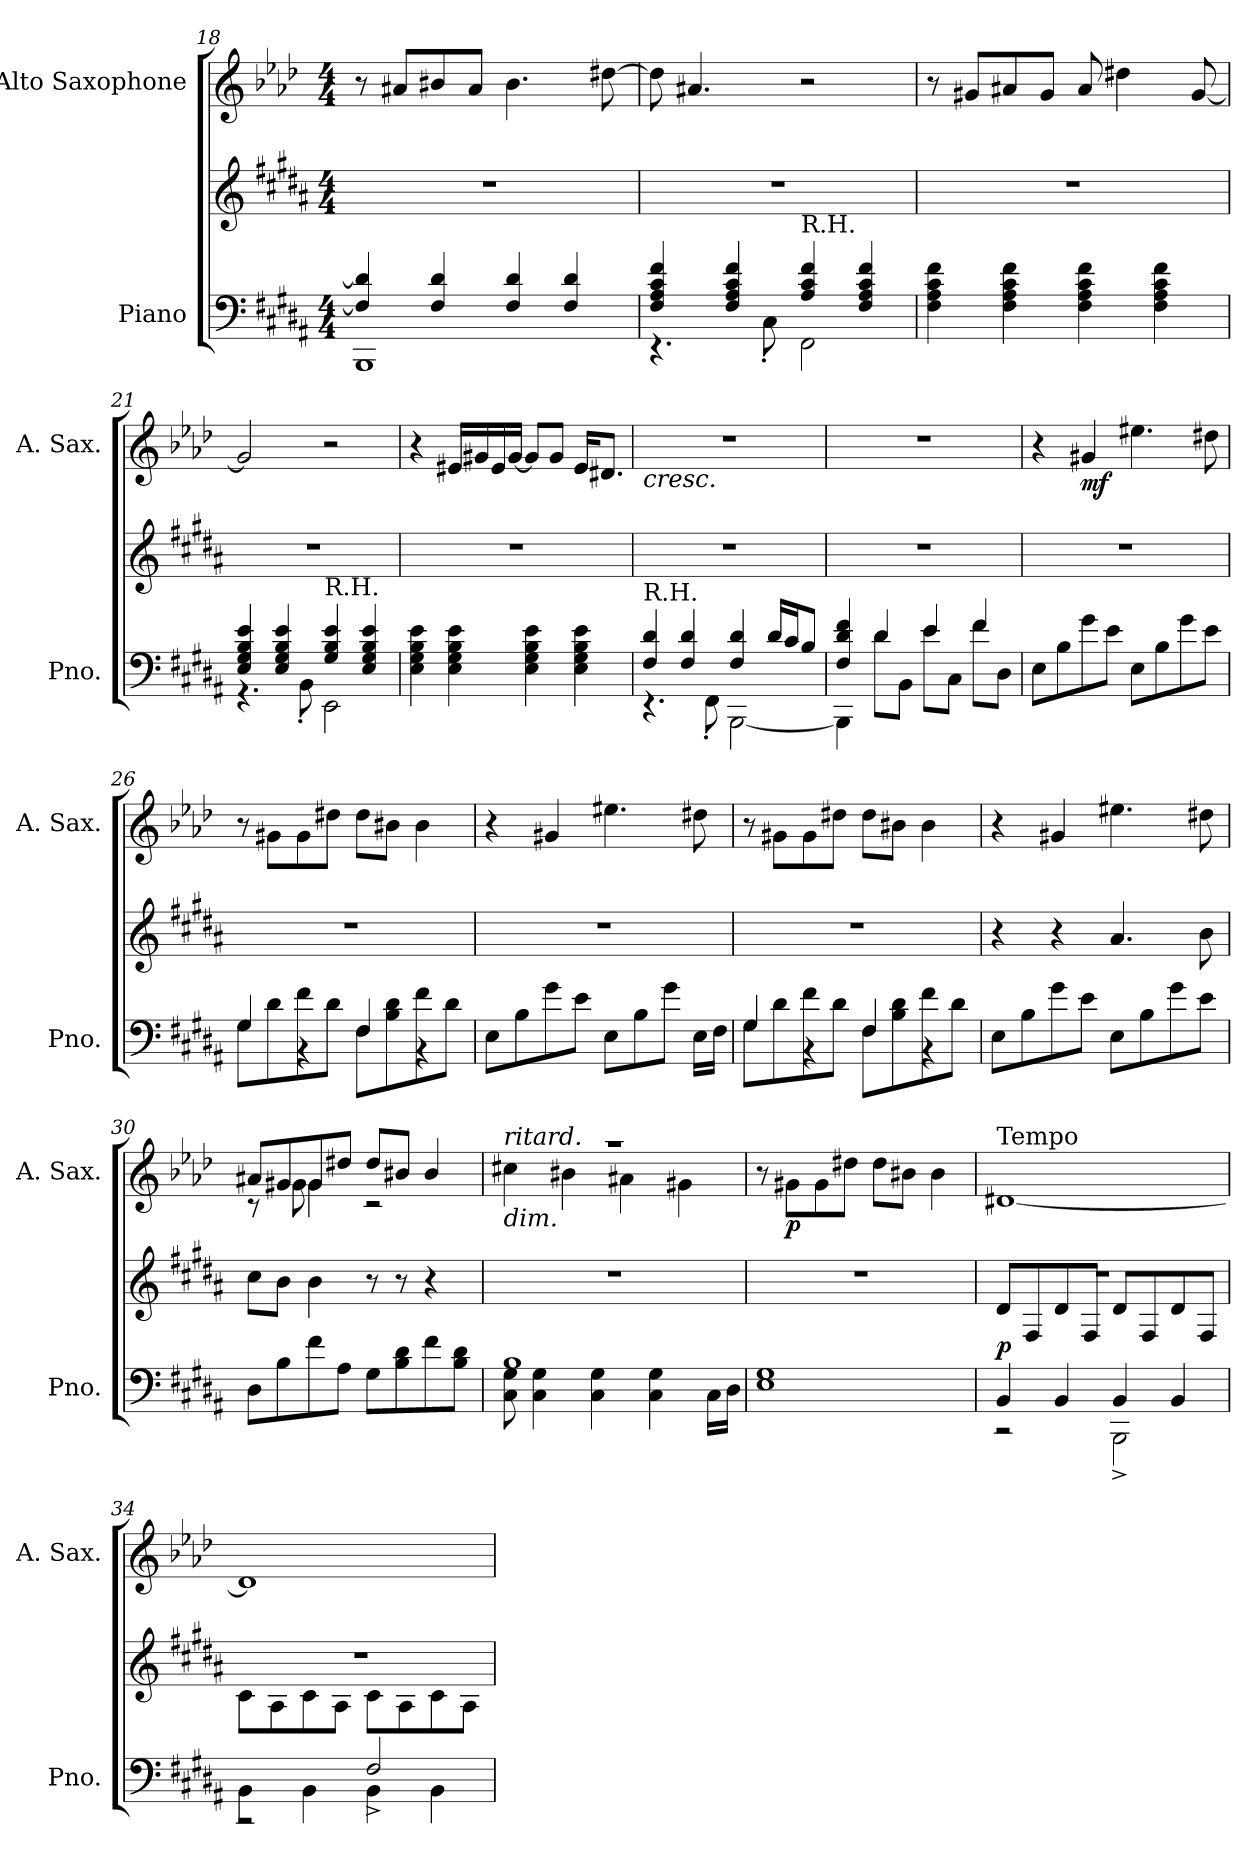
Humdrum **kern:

**kern	**kern	**dynam	**kern	**dynam
*part2	*part2	*part2	*part1	*part1
*staff3	*staff2	*staff2/3	*staff1	*staff1
*I"Piano	*	*	*I"Alto Saxophone	*
*I'Pno.	*	*	*I'A. Sax.	*
!!LO:LB:g=z
*clefF4	*clefG2	*	*clefG2	*
*	*	*	*ITrd5c9	*
*k[f#c#g#d#a#]	*k[f#c#g#d#a#]	*	*k[b-e-a-d-g-c-f-]	*
*M4/4	*M4/4	*	*M4/4	*
=18	=18	=18	=18	=18
*^	*	*	*	*
4F#/] 4d#/]	1BBB	1r	.	8r	.
.	.	.	.	8c#X/L	.
4F#/ 4d#/	.	.	.	8d#X/	.
.	.	.	.	8c#/J	.
4F#/ 4d#/	.	.	.	4.d#\	.
4F#/ 4d#/	.	.	.	.	.
.	.	.	.	[8f#X\	.
=19	=19	=19	=19	=19	=19
4F#/ 4A#/ 4c#/ 4f#/	4.r	1r	.	8f#\]	.
.	.	.	.	4.c#X/	.
4F#/ 4A#/ 4c#/ 4f#/	.	.	.	.	.
.	8C#'\	.	.	.	.
!LO:TX:a:t=R.H.	!	!	!	!	!
4A#/ 4c#/ 4f#/	2FF#\	.	.	2r	.
4F#/ 4A#/ 4c#/ 4f#/	.	.	.	.	.
*v	*v	*	*	*	*
=20	=20	=20	=20	=20
4F#\ 4A#\ 4c#\ 4f#\	1r	.	8r	.
.	.	.	8Bn/L	.
4F#\ 4A#\ 4c#\ 4f#\	.	.	8c#X/	.
.	.	.	8B/J	.
4F#\ 4A#\ 4c#\ 4f#\	.	.	8c#/	.
.	.	.	4f#X\	.
4F#\ 4A#\ 4c#\ 4f#\	.	.	.	.
.	.	.	[8B/	.
=21	=21	=21	=21	=21
*^	*	*	*	*
4E/ 4G#/ 4B/ 4e/	4.r	1r	.	2B/]	.
4E/ 4G#/ 4B/ 4e/	.	.	.	.	.
.	8BB'\	.	.	.	.
!LO:TX:a:t=R.H.	!	!	!	!	!
4G#/ 4B/ 4e/	2EE\	.	.	2r	.
4E/ 4G#/ 4B/ 4e/	.	.	.	.	.
*v	*v	*	*	*	*
!!LO:LB:g=z
=22	=22	=22	=22	=22
4E\ 4G#\ 4B\ 4e\	1r	.	4r	.
4E\ 4G#\ 4B\ 4e\	.	.	16G#X/LL	.
.	.	.	16Bn/	.
.	.	.	16G#/	.
.	.	.	[16B/JJ	.
4E\ 4G#\ 4B\ 4e\	.	.	8B/L]	.
.	.	.	8B/J	.
4E\ 4G#\ 4B\ 4e\	.	.	16G#/KL	.
.	.	.	8.F#X/J	.
=23	=23	=23	=23	=23
*^	*	*	*	*
!LO:TX:a:t=R.H.	!	!	!	!	!
!	!	!	!	!	!LO:HP:b
4F#/ 4d#/	4.r	1r	.	1r	<
4F#/ 4d#/	.	.	.	.	.
.	8FF#'\	.	.	.	.
4F#/ 4d#/	[2BBB\	.	.	.	.
16d#/LL	.	.	.	.	.
16c#/J	.	.	.	.	.
8B/J	.	.	.	.	.
=24	=24	=24	=24	=24	=24
4F#/ 4d#/ 4f#/	4BBB\]	1r	.	1r	.
4d#/	8d#\L	.	.	.	.
.	8BB\J	.	.	.	.
4e/	8e\L	.	.	.	.
.	8C#\J	.	.	.	.
4f#/	8f#\L	.	.	.	.
.	8D#\J	.	.	.	.
*v	*v	*	*	*	*
=25	=25	=25	=25	=25
8E\L	1r	.	4r	.
8B\	.	.	.	.
!	!	!	!	!LO:DY:b
8g#\	.	.	4Bn/	mf
8e\J	.	.	.	.
8E\L	.	.	4.g#X\	[
8B\	.	.	.	.
8g#\	.	.	.	.
8e\J	.	.	8f#X\	.
!!LO:LB:g=z
=26	=26	=26	=26	=26
*^	*	*	*	*
8G#\L	4G#/	1r	.	8r	.
8d#\	.	.	.	8Bn\L	.
8f#\	4r	.	.	8B\	.
8d#\J	.	.	.	8f#X\J	.
8F#\L	4F#/	.	.	8f#\L	.
8B\ 8d#\	.	.	.	8d#X\J	.
8f#\	4r	.	.	4d#\	.
8d#\J	.	.	.	.	.
*v	*v	*	*	*	*
=27	=27	=27	=27	=27
8E\L	1r	.	4r	.
8B\	.	.	.	.
8g#\	.	.	4Bn/	.
8e\J	.	.	.	.
8E\L	.	.	4.g#X\	.
8B\	.	.	.	.
8g#\J	.	.	.	.
16E\LL	.	.	8f#X\	.
16F#\JJ	.	.	.	.
=28	=28	=28	=28	=28
*^	*	*	*	*
8G#\L	4G#/	1r	.	8r	.
8d#\	.	.	.	8Bn\L	.
8f#\	4r	.	.	8B\	.
8d#\J	.	.	.	8f#X\J	.
8F#\L	4F#/	.	.	8f#\L	.
8B\ 8d#\	.	.	.	8d#X\J	.
8f#\	4r	.	.	4d#\	.
8d#\J	.	.	.	.	.
*v	*v	*	*	*	*
!!LO:PB:g=z
=29	=29	=29	=29	=29
8E\L	4r	.	4r	.
8B\	.	.	.	.
8g#\	4r	.	4Bn/	.
8e\J	.	.	.	.
8E\L	4.a#/	.	4.g#X\	.
8B\	.	.	.	.
8g#\	.	.	.	.
8e\J	8b\	.	8f#X\	.
=30	=30	=30	=30	=30
*	*	*	*^	*
8D#\L	8cc#\L	.	8c#X/L	8r	.
8B\	8b\J	.	8Bn/	8B\	.
8f#\	4b\	.	8B/	4B\	.
8A#\J	.	.	8f#X/J	.	.
8G#\L	8r	.	8f#/L	2r	.
8B\ 8d#\	8r	.	8d#X/J	.	.
8f#\	4r	.	4d#/	.	.
8B\ 8d#\J	.	.	.	.	.
=31	=31	=31	=31	=31	=31
*^	*	*	*	*	*
!	!	!	!	!LO:TX:a:i:t=ritard.	!	!
!	!	!	!	!LO:TX:b:i:t=dim.	!	!
1B	8C#\ 8G#\	1r	.	1r	4en\	.
.	4C#\ 4G#\	.	.	.	.	.
.	.	.	.	.	4d#X\	.
.	4C#\ 4G#\	.	.	.	.	.
.	.	.	.	.	4c#X\	.
.	4C#\ 4G#\	.	.	.	.	.
.	.	.	.	.	4Bn\	.
.	16C#\LL	.	.	.	.	.
.	16D#\JJ	.	.	.	.	.
*v	*v	*	*	*v	*v	*
=32	=32	=32	=32	=32
1E 1G#	1r	.	8r	.
!	!	!	!	!LO:DY:b
.	.	.	8Bn\L	p
.	.	.	8B\	.
.	.	.	8f#X\J	.
.	.	.	8f#\L	.
.	.	.	8d#X\J	.
.	.	.	4d#\	.
!!LO:LB:g=z
=33	=33	=33	=33	=33
*^	*^	*	*	*
!	!	!	!	!	!LO:TX:a:t=Tempo	!
!	!	!	!	!LO:DY:a=2	!	!
4BB/	2r	1r	8d#\L	p	[1F#X	.
.	.	.	8F#/	.	.	.
4BB/	.	.	8d#\	.	.	.
.	.	.	8F#/J	.	.	.
4BB/	2BBB^\	.	8d#\L	.	.	.
.	.	.	8F#/	.	.	.
4BB/	.	.	8d#\	.	.	.
.	.	.	8F#/J	.	.	.
=34	=34	=34	=34	=34	=34	=34
4BB\	2r	1r	8c#\L	.	1F#]	.
.	.	.	8A#\	.	.	.
4BB\	.	.	8c#\	.	.	.
.	.	.	8A#\J	.	.	.
4BB\	2F#^/	.	8c#\L	.	.	.
.	.	.	8A#\	.	.	.
4BB\	.	.	8c#\	.	.	.
.	.	.	8A#\J	.	.	.
*v	*v	*	*	*	*	*
*	*v	*v	*	*	*
=	=	=	=	=
*-	*-	*-	*-	*-
